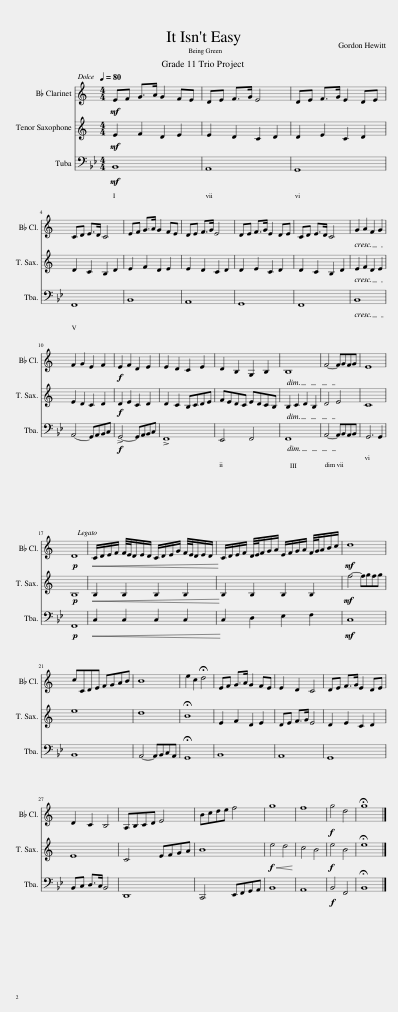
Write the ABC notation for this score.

X:1
%%score 1 2 3
L:1/8
Q:1/4=80
M:4/4
I:linebreak $
K:Bb
V:1 treble transpose=-2
V:2 treble transpose=-14
V:3 bass
V:1
[K:C]!mf! EF G>A G2 FE | DE F>G E4 | DE F>G E2 DE |$ CD E>D C4 | EF G>A G2 FE | %5
 DE F>G E4 | DE F>G E2 DE | CD E>D C4 | G2 A2 F2 G2 |$ F2 G2 E2 F2 | %10
!f! E2 F2 D2 E2 | E2 D2 C2 E2 | D2 B,2 G,2 B,2 | B,8 | F4- FGFG | %15
 E8 |$!p! D8 |!<(! C/D/E/F/ F/4E/4D/E/D/ C/D/E/G/ F/4E/4D/E/D/!<)! | C/D/E/F/ D/4E/4F/G/A/ E/F/G/A/ F/4G/4A/B/c/ |!mf! d8 |$ %20
 cCDE FGAB | B8 | e2 c2 !fermata!d4 | EF G>A G2 FE | E2 D2 C4 | %25
 DE F>G E2 DE |$ D2 C2 B,4 | A,B,CD E4 | Bcde f4 | g8 | %30
 f8 |!f! g4 d4 | !fermata!g8 |] %33
V:2
[K:C]!mf! E2 F2 D2 E2 | E2 D2 C2 D2 | D2 E2 C2 D2 |$ D2 C2 B,2 D2 | E2 F2 D2 E2 | %5
 E2 D2 C2 D2 | D2 E2 C2 D2 | D2 C2 B,2 D2 | E2 F2 D2 E2 |$ E2 D2 C2 D2 | %10
!f! D2 E2 C2 D2 | D2 C2 B,CDE | FEDC EDCB, | B,2 C2 D2 B,2 | D4 E4 | %15
 C8 |$!p! B,8 |!<(! B,2 B,2 B,2 B,2!<)! | B,2 B,2 B,2 B,2 |!mf! f4- fgfg |$ %20
 e8 | d8 | !fermata!B8 | E2 F2 D2 E2 | DE F>G E4 | %25
 D2 E2 C2 D2 |$ E8 | C4 EFGA | B8 |!f!!<(! e4 d4!<)! | %30
 c4 B4 |!f! e4 B4 | !fermata!e8 |] %33
V:3
!mf! B,,8 | A,,8 | G,,8 |$ F,,8 | B,,8 | %5
 A,,8 | G,,8 | F,,8 | B,,8 |$ A,,4- G,,A,,B,,C, | %10
!f! !>!G,,4- G,,A,,B,,C, | !>!F,,8 | E,,4 F,,4 | F,,8 | A,,4- A,,B,,A,,B,, | %15
 G,,6 G,,2 |$!p! F,,8 |!<(! C,2 C,2 C,2 C,2!<)! | C,2 D,2 E,2 F,2 |!mf! C,8 |$ %20
 B,,8 | A,,4- A,,B,,C,A,, | !fermata!G,,8 | B,,8 | A,,8 | %25
 G,,8 |$ B,,C, D,>C, B,,4 | D,,8 | C,,4 E,,F,,G,,A,, | B,,8 | %30
 A,,8 |!f! B,,4 F,,4 | !fermata!B,,8 |] %33
